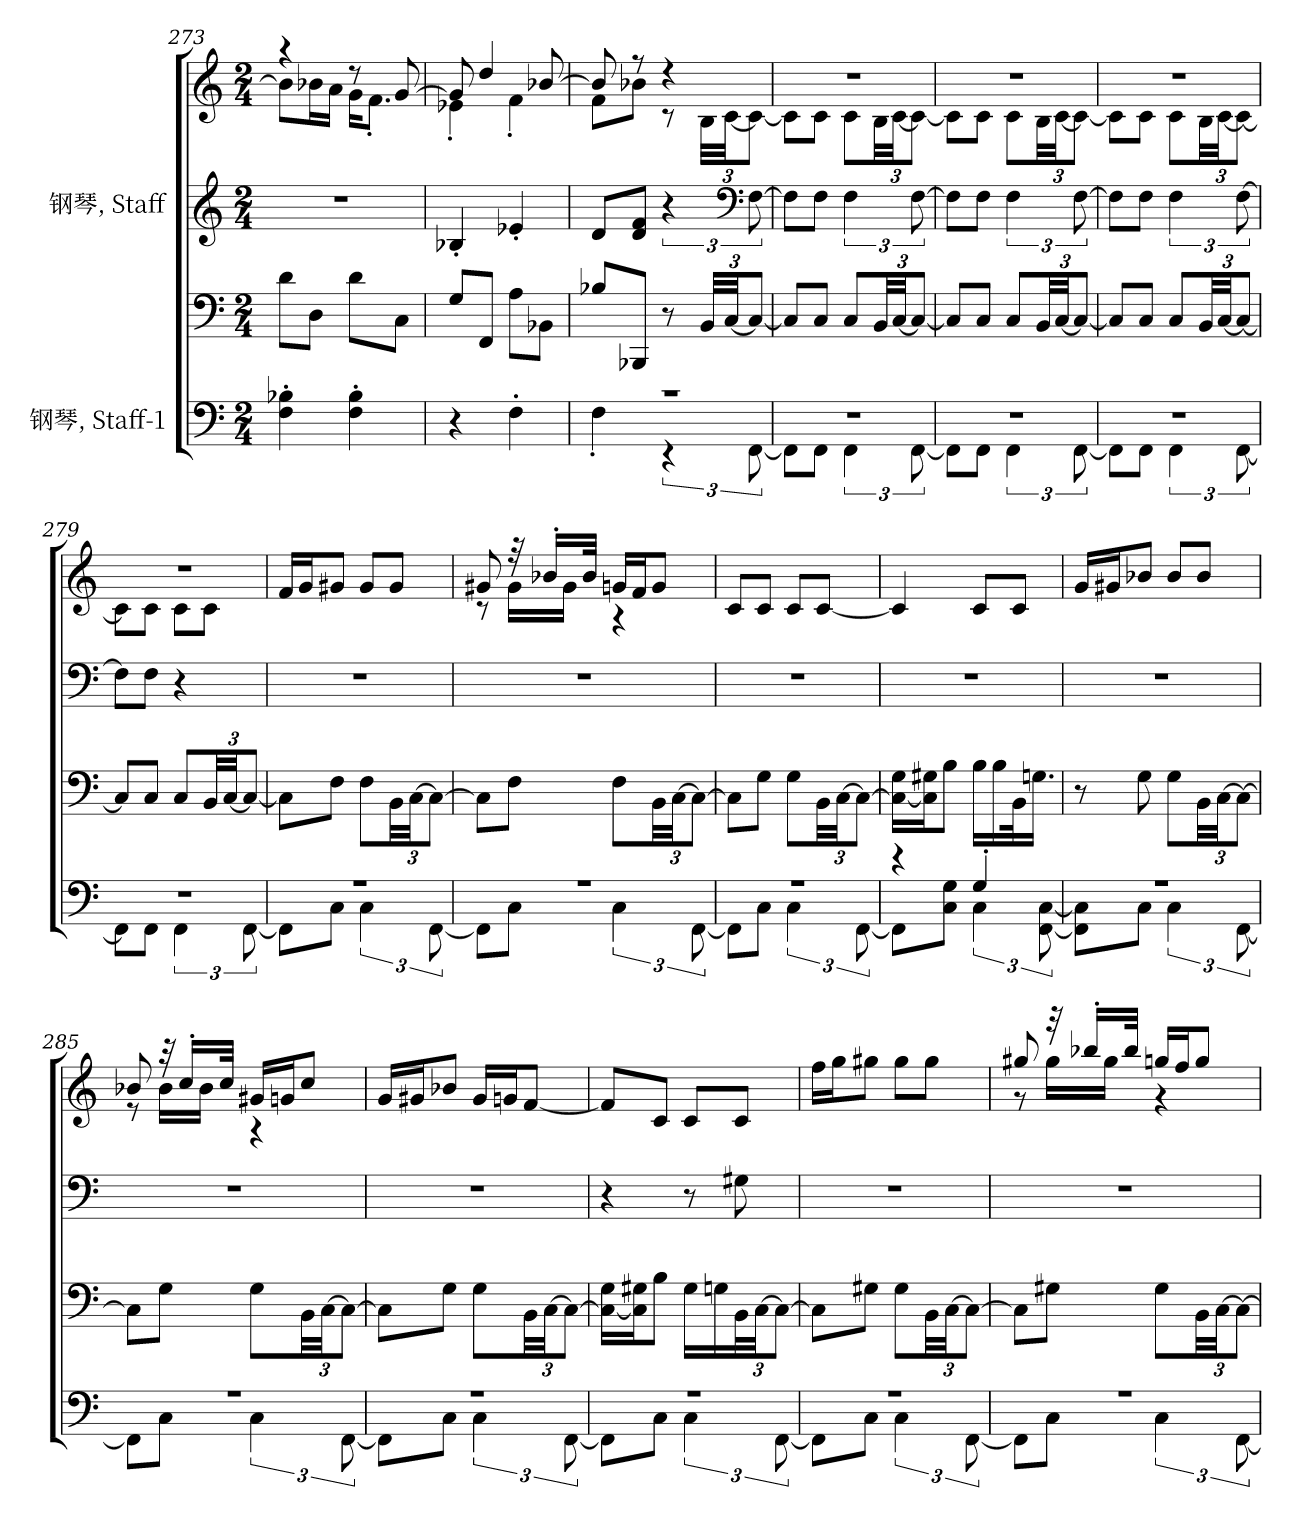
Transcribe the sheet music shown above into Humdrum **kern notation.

**kern	**kern	**kern	**kern
*part2	*part2	*part1	*part1
*staff4	*staff3	*staff2	*staff1
*I"钢琴, Staff-1	*	*I"钢琴, Staff	*
!!LO:LB:g=z
*clefF4	*clefF4	*clefG2	*clefG2
*k[]	*k[]	*k[]	*k[]
*M2/4	*M2/4	*M2/4	*M2/4
=273	=273	=273	=273
*	*	*	*^
4F\' 4B-X\'	8d\L	2r	4r	8b-\L]
.	8D\J	.	.	16b-X\L
.	.	.	.	16a\JJ
4F\' 4B-\'	8d\L	.	8r	16g\KL
.	.	.	.	8.f'\J
.	8C\J	.	[8g/	.
=274	=274	=274	=274	=274
4r	8G/L	4B-X'/	8g/]	4e-X'\
.	8FF/J	.	4dd/	.
4F'\	8A\L	4e-X'/	.	4f'\
.	8BB-X\J	.	[8b-X/	.
=275	=275	=275	=275	=275
*^	*	*	*	*
2r	4F'\	8B-X/L	8d/L	8b-/]	8f\L
.	.	8BBB-X/J	8d/ 8f/J	8r	8b-X\J
.	6r	8r	6r	4r	8r
*	*	*Xbrackettup	*	*	*Xbrackettup
*	*	*	*	*MM140	*
.	.	48BB/LLL	.	.	48B\LLL
.	.	[48C/JJ	.	.	[48c\JJ
*	*	*	*clefF4	*	*
.	[12FF\	12C/J_	[12F\	.	12c\J_
=276	=276	=276	=276	=276	=276
2r	8FF\L]	8C/L]	8F\L]	2r	8c\L]
.	8FF\J	8C/J	8F\J	.	8c\J
.	6FF\	8C/L	6F\	.	8c\L
.	.	48BB/LL	.	.	48B\LL
.	.	[48C/JJ	.	.	[48c\JJ
.	[12FF\	12C/J_	[12F\	.	12c\J_
!!LO:PB:g=z	!!
=277	=277	=277	=277	=277	=277
2r	8FF\L]	8C/L]	8F\L]	2r	8c\L]
.	8FF\J	8C/J	8F\J	.	8c\J
.	6FF\	8C/L	6F\	.	8c\L
.	.	48BB/LL	.	.	48B\LL
.	.	[48C/JJ	.	.	[48c\JJ
.	[12FF\	12C/J_	[12F\	.	12c\J_
=278	=278	=278	=278	=278	=278
2r	8FF\L]	8C/L]	8F\L]	2r	8c\L]
.	8FF\J	8C/J	8F\J	.	8c\J
.	6FF\	8C/L	6F\	.	8c\L
.	.	48BB/LL	.	.	48B\LL
.	.	[48C/JJ	.	.	[48c\JJ
.	[12FF\	12C/J_	[12F\	.	12c\J_
=279	=279	=279	=279	=279	=279
2r	8FF\L]	8C/L]	8F\L]	2r	8c\L]
.	8FF\J	8C/J	8F\J	.	8c\J
.	6FF\	8C/L	4r	.	8c\L
.	.	48BB/LL	.	.	8c\J
.	.	[48C/JJ	.	.	.
.	[12FF\	12C/J_	.	.	.
*	*	*	*	*v	*v
=280	=280	=280	=280	=280
2r	8FF\L]	8C\L]	2r	16f/LL
.	.	.	.	16g/J
.	8C\J	8F\J	.	8g#X/J
.	6C\	8F\L	.	8g#/L
.	.	48BB\LL	.	8g#/J
.	.	[48C\JJ	.	.
.	[12FF\	12C\J_	.	.
!!LO:LB:g=z
=281	=281	=281	=281	=281
*	*	*	*	*^
2r	8FF\L]	8C\L]	2r	8g#X/	8r
.	8C\J	8F\J	.	32r	16g#\LL
.	.	.	.	16b-X'/LL	.
.	.	.	.	.	16g#\JJ
.	.	.	.	32b-/JJk	.
.	6C\	8F\L	.	16gn/LL	4r
.	.	.	.	16f/J	.
.	.	48BB\LL	.	8g/J	.
.	.	[48C\JJ	.	.	.
.	[12FF\	12C\J_	.	.	.
*	*	*	*	*v	*v
=282	=282	=282	=282	=282
2r	8FF\L]	8C\L]	2r	8c/L
.	8C\J	8G\J	.	8c/J
.	6C\	8G\L	.	8c/L
.	.	48BB\LL	.	[8c/J
.	.	[48C\JJ	.	.
.	[12FF\	12C\J_	.	.
=283	=283	=283	=283	=283
4r	8FF\L]	16C\_ 16G\LL	2r	4c/]
.	.	16C\] 16G#X\J	.	.
.	8C\ 8G\J	8B\J	.	.
4G'/	6C\	16B\LL	.	8c/L
.	.	16B\	.	.
.	.	32BB\K	.	8c/J
.	.	16.Gn\JJ	.	.
.	[12FF\ [12C\	.	.	.
=284	=284	=284	=284	=284
2r	8FF\] 8C\]L	8r	2r	16g/LL
.	.	.	.	16g#X/J
.	8C\J	8G\	.	8b-X/J
.	6C\	8G\L	.	8b-/L
.	.	48BB\LL	.	8b-/J
.	.	[48C\JJ	.	.
.	[12FF\	12C\J_	.	.
!!LO:LB:g=z
=285	=285	=285	=285	=285
*	*	*	*	*^
2r	8FF\L]	8C\L]	2r	8b-X/	8r
.	8C\J	8G\J	.	32r	16b-\LL
.	.	.	.	16cc'/LL	.
.	.	.	.	.	16b-\JJ
.	.	.	.	32cc/JJk	.
.	6C\	8G\L	.	16g#X/LL	4r
.	.	.	.	16gn/J	.
.	.	48BB\LL	.	8cc/J	.
.	.	[48C\JJ	.	.	.
.	[12FF\	12C\J_	.	.	.
*	*	*	*	*v	*v
=286	=286	=286	=286	=286
2r	8FF\L]	8C\L]	2r	16g/LL
.	.	.	.	16g#X/J
.	8C\J	8G\J	.	8b-X/J
.	6C\	8G\L	.	16g#/LL
.	.	.	.	16gn/J
.	.	48BB\LL	.	[8f/J
.	.	[48C\JJ	.	.
.	[12FF\	12C\J_	.	.
=287	=287	=287	=287	=287
2r	8FF\L]	16C\_ 16G\LL	4r	8f/L]
.	.	16C\] 16G#X\J	.	.
.	8C\J	8B\J	.	8c/J
.	6C\	16G#\LL	8r	8c/L
.	.	16Gn\	.	.
.	.	48BB\L	8G#X\	8c/J
.	.	[48C\JJ	.	.
.	[12FF\	12C\J_	.	.
=288	=288	=288	=288	=288
2r	8FF\L]	8C\L]	2r	16ff\LL
.	.	.	.	16gg\J
.	8C\J	8G#X\J	.	8gg#X\J
.	6C\	8G#\L	.	8gg#\L
.	.	48BB\LL	.	8gg#\J
.	.	[48C\JJ	.	.
.	[12FF\	12C\J_	.	.
!!LO:PB:g=z
=289	=289	=289	=289	=289
*	*	*	*	*^
2r	8FF\L]	8C\L]	2r	8gg#X/	8r
.	8C\J	8G#X\J	.	32r	16gg#\LL
.	.	.	.	16bb-X'/LL	.
.	.	.	.	.	16gg#\JJ
.	.	.	.	32bb-/JJk	.
.	6C\	8G#\L	.	16ggn/LL	4r
.	.	.	.	16ff/J	.
.	.	48BB\LL	.	8gg/J	.
.	.	[48C\JJ	.	.	.
.	[12FF\	12C\J_	.	.	.
*v	*v	*	*	*v	*v
=	=	=	=
*-	*-	*-	*-
